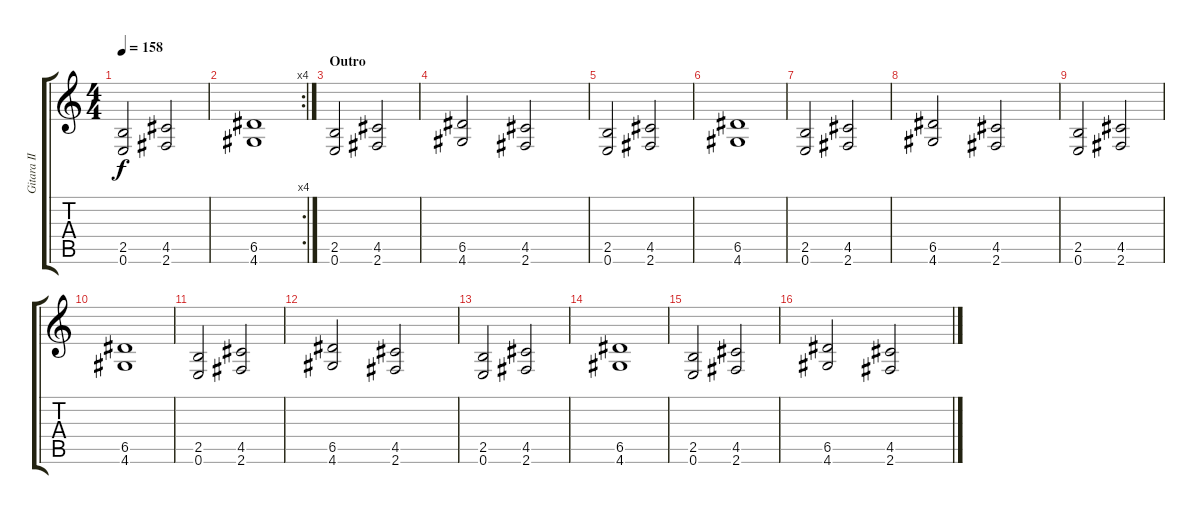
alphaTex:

\track ("Gitara II" "Gitara II") {instrument distortionguitar}
\staff {score tabs}
\tuning (E4 B3 G3 D3 A2 E2) {hide}
\ts (4 4)
\tempo 158
\clef g2
\ks c
(2.5 0.6).2{dy f} (4.5 2.6).2 |
\rc 4
(6.5 4.6).1 |
\section ("" "Outro")
(2.5 0.6).2 (4.5 2.6).2 |
(6.5 4.6).2 (4.5 2.6).2 |
(2.5 0.6).2 (4.5 2.6).2 |
(6.5 4.6).1 |
(2.5 0.6).2 (4.5 2.6).2 |
(6.5 4.6).2 (4.5 2.6).2 |
(2.5 0.6).2 (4.5 2.6).2 |
(6.5 4.6).1 |
(2.5 0.6).2 (4.5 2.6).2 |
(6.5 4.6).2 (4.5 2.6).2 |
(2.5 0.6).2 (4.5 2.6).2 |
(6.5 4.6).1 |
(2.5 0.6).2 (4.5 2.6).2 |
(6.5 4.6).2 (4.5 2.6).2
